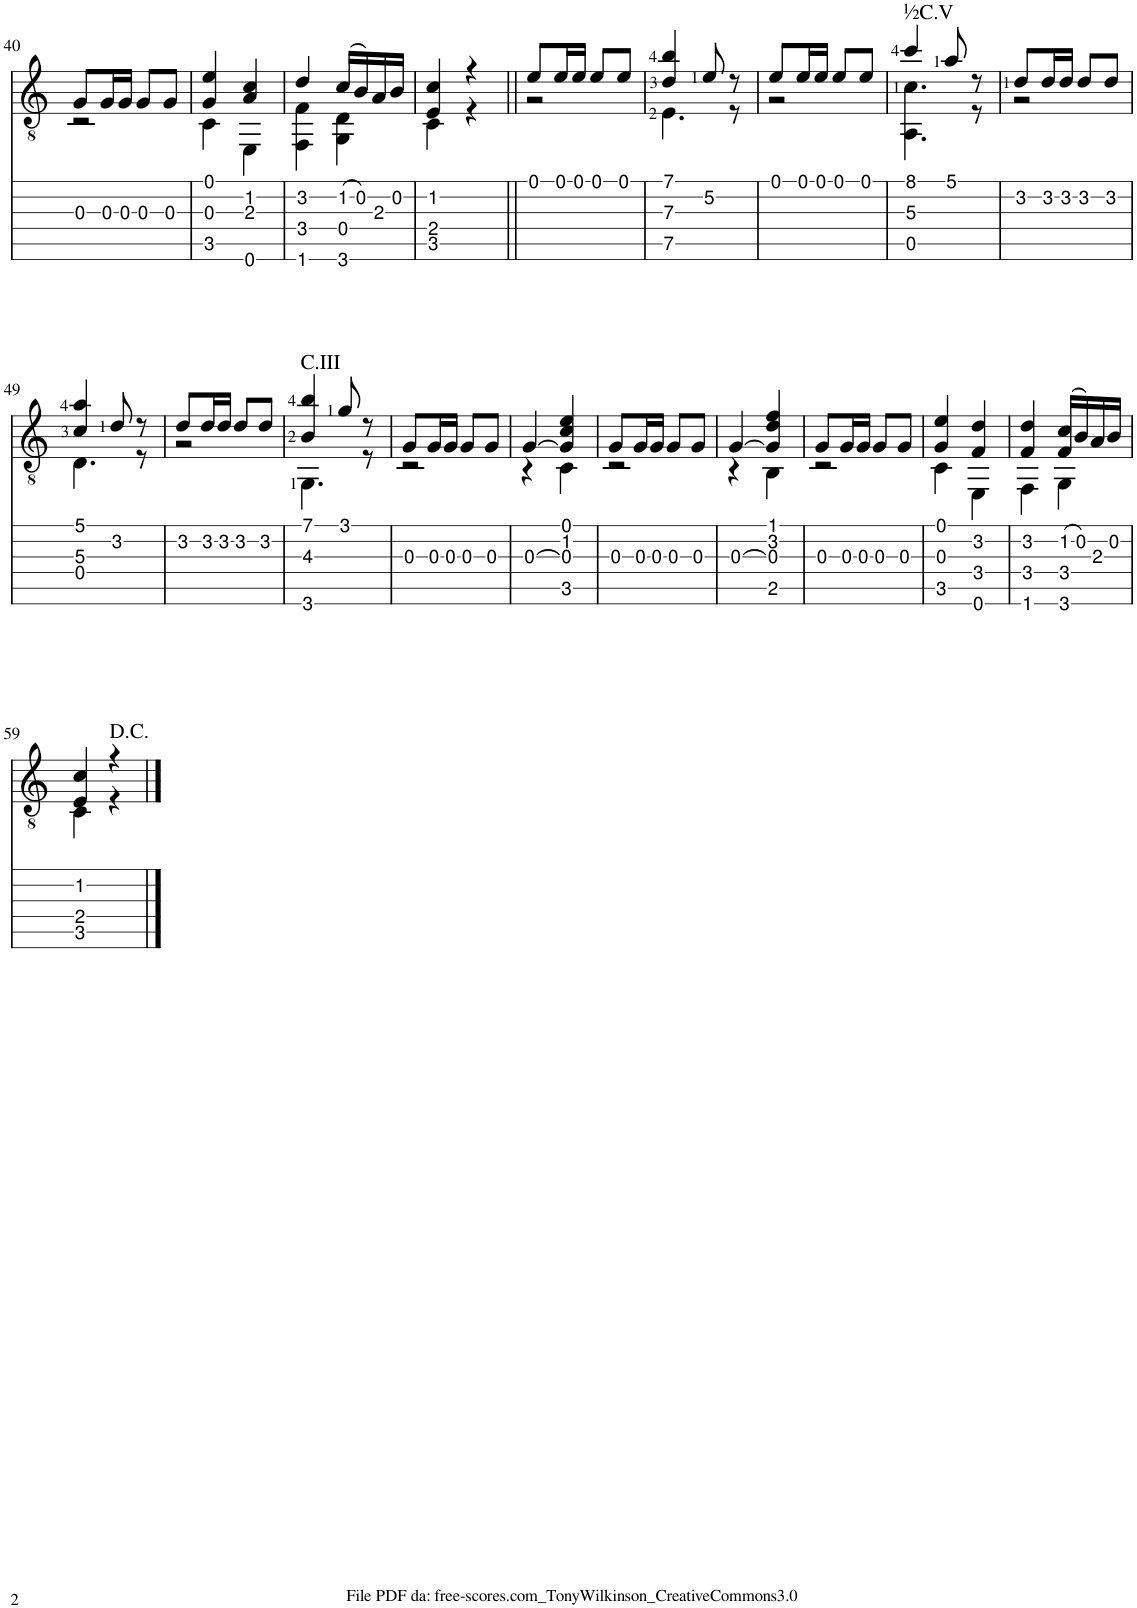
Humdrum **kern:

**kern	**kern
*part1	*part1
*staff2	*staff1
*I"Guitar	*
*I'Guit.	*
!!LO:PB:g=z
*	*clefGv2
*k[]	*k[]
*M2/4	*M2/4
=40	=40
*^	*^
8GL	2r	8G/L	2r
16GL	.	16G/L	.
16GJJ	.	16G/JJ	.
8GL	.	8G/L	.
8GJ	.	8G/J	.
=41	=41	=41	=41
4G 4e	4C	4G/ 4e/	4C\
4A 4c	4EE	4A/ 4c/	4EE\
=42	=42	=42	=42
4d	4FF 4F	4d/	4FF\ 4F\
16cLL	4GG 4D	(16c/LL	4GG\ 4D\
16BJ	.	16B/)	.
16AL	.	16A/	.
16BJJ	.	16B/JJ	.
=43	=43	=43	=43
4E 4c	4C	4E/ 4c/	4C\
4r	4r	4r	4r
=44||	=44||	=44||	=44||
8eL	2r	8e/L	2r
16eL	.	16e/L	.
16eJJ	.	16e/JJ	.
8eL	.	8e/L	.
8eJ	.	8e/J	.
=45	=45	=45	=45
4d 4b	4.E	4d/ 4b/	4.E\
8e	.	8e/	.
8r	8r	8r	8r
=46	=46	=46	=46
8eL	2r	8e/L	2r
16eL	.	16e/L	.
16eJJ	.	16e/JJ	.
8eL	.	8e/L	.
8eJ	.	8e/J	.
=47	=47	=47	=47
!	!	!LO:TX:a:t=½C.V	!
4cc	4.AA 4.c	4cc/	4.AA\ 4.c\
8a	.	8a/	.
8r	8r	8r	8r
=48	=48	=48	=48
8dL	2r	8d/L	2r
16dL	.	16d/L	.
16dJJ	.	16d/JJ	.
8dL	.	8d/L	.
8dJ	.	8d/J	.
!!LO:LB:g=z	!!
=49	=49	=49	=49
4c 4a	4.D	4c/ 4a/	4.D\
8d	.	8d/	.
8r	8r	8r	8r
=50	=50	=50	=50
8dL	2r	8d/L	2r
16dL	.	16d/L	.
16dJJ	.	16d/JJ	.
8dL	.	8d/L	.
8dJ	.	8d/J	.
=51	=51	=51	=51
!	!	!LO:TX:a:t=C.III	!
4B 4b	4.GG	4B/ 4b/	4.GG\
8g	.	8g/	.
8r	8r	8r	8r
=52	=52	=52	=52
8GL	2r	8G/L	2r
16GL	.	16G/L	.
16GJJ	.	16G/JJ	.
8GL	.	8G/L	.
8GJ	.	8G/J	.
=53	=53	=53	=53
[4G	4r	[4G/	4r
4G] 4c 4e	4C	4G/] 4c/ 4e/	4C\
=54	=54	=54	=54
8GL	2r	8G/L	2r
16GL	.	16G/L	.
16GJJ	.	16G/JJ	.
8GL	.	8G/L	.
8GJ	.	8G/J	.
=55	=55	=55	=55
[4G	4r	[4G/	4r
4G] 4d 4f	4BB	4G/] 4d/ 4f/	4BB\
=56	=56	=56	=56
8GL	2r	8G/L	2r
16GL	.	16G/L	.
16GJJ	.	16G/JJ	.
8GL	.	8G/L	.
8GJ	.	8G/J	.
=57	=57	=57	=57
4G 4e	4C	4G/ 4e/	4C\
4F 4d	4EE	4F/ 4d/	4EE\
=58	=58	=58	=58
4F 4d	4FF	4F/ 4d/	4FF\
16F\ 16c\LL	4GG	(16F/ 16c/LL	4GG\
16BJ	.	16B/)	.
16AL	.	16A/	.
16BJJ	.	16B/JJ	.
!!LO:LB:g=z	!!
=59	=59	=59	=59
4E 4c	4C	4E/ 4c/	4C\
4r	4r	4r	4r
*v	*v	*	*
*	*v	*v
==	==
*-	*-
